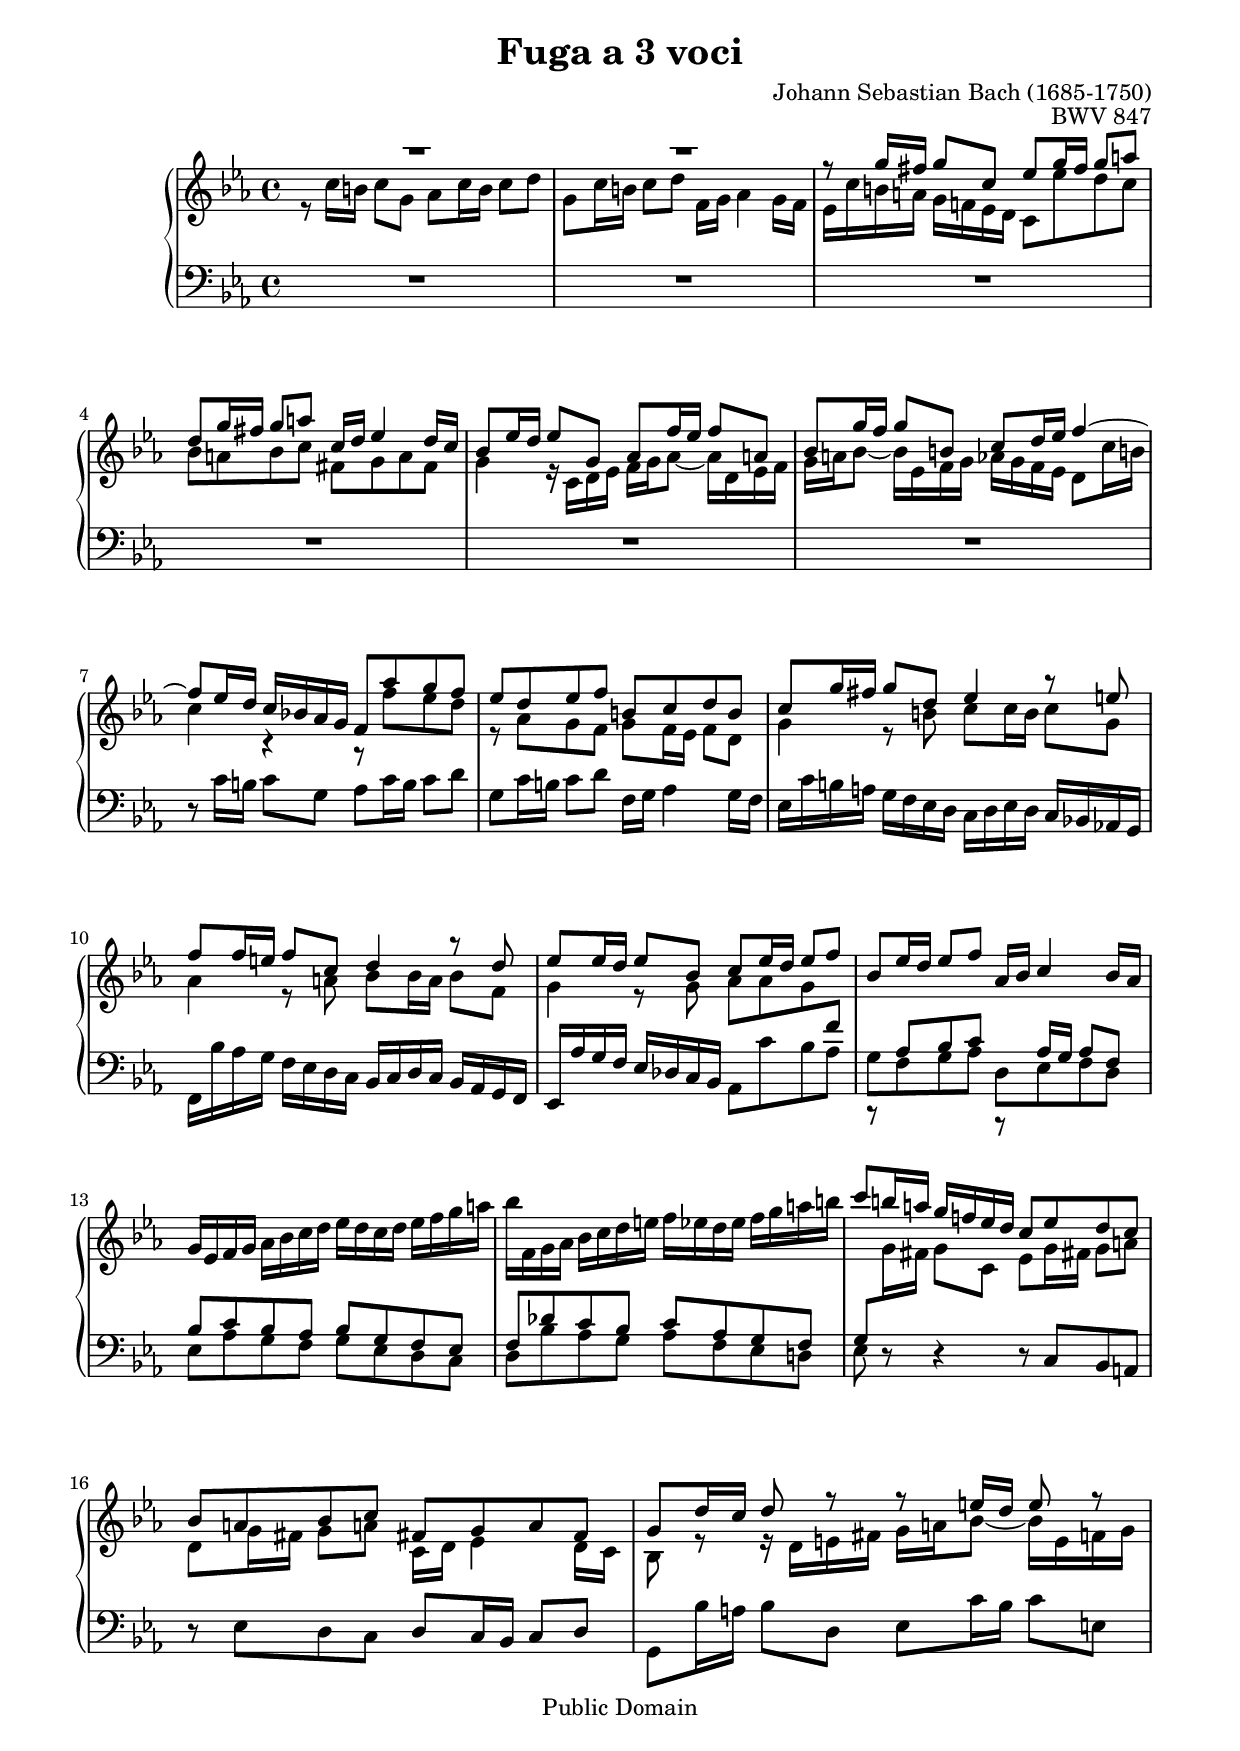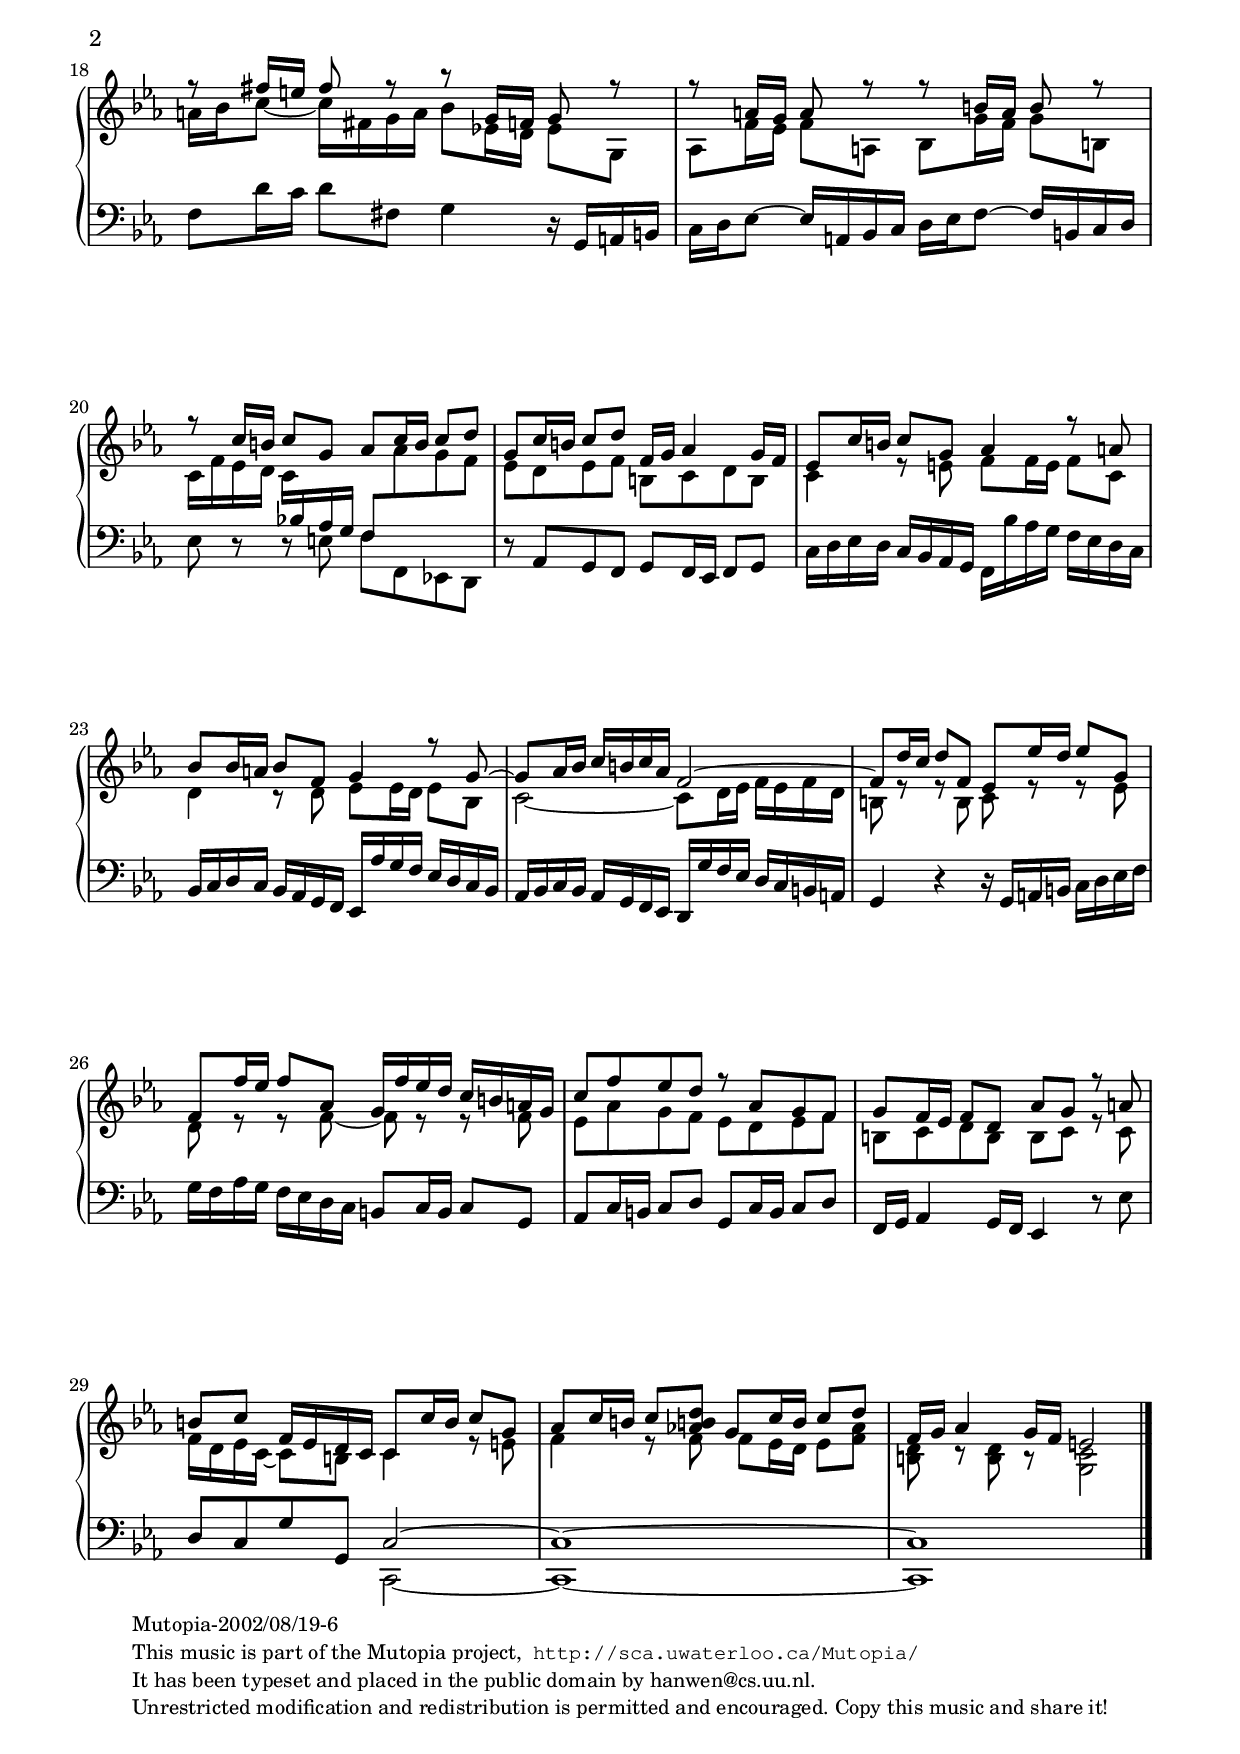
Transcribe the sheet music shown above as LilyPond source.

\header {
    title = "Fuga a 3 voci"
    opus = "BWV 847-Fuga"
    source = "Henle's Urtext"
    composer = "Johann Sebastian Bach (1685-1750)"
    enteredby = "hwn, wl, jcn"

				% mutopia headers.
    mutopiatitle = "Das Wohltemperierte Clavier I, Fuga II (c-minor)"
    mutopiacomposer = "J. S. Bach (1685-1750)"
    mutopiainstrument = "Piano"
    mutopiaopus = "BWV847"
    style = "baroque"
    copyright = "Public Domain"
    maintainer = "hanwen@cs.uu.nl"
    %% TODO: handle \footer, \head[er] properly
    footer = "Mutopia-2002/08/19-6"

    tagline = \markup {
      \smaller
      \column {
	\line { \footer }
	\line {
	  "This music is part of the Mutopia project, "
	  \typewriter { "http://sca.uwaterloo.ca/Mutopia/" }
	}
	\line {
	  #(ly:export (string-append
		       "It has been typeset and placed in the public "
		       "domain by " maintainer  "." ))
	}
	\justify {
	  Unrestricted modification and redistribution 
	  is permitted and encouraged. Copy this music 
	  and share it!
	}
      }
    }
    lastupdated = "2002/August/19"
  }



\version "2.7.32"




dux = \context Voice = "two"  \relative c''{
    \voiceTwo
    \clef violin

    r8 c16 b c8 g as c16 b c8 d |
    g, c16 b c8 d f,16 g as4 g16 f |
    es c' b a g f! es d c8 es' d c | 
    bes a bes c fis, g a fis |
    %%5
    g4 r16 c, d es f g as8~ as16 d, es f |
    g a bes8 ~ bes16 es, f g as g f es d8 c'16 b! |  
				% forced accident!
    c4 r4 r8 f es d |
    r8 as g f g f16 es f8 d | 
    g4 r8 b c c16 b c8 g |
    %%10 
    as4 r8 a bes bes16 a bes8 f |
    g4 r8 g as as g
    \change Staff = bass \stemUp 
    f |
    r8 
    as, bes c r8 as16 g as8 f8 |
    bes8 c bes as bes g f es |
    f des' c bes c as g f |
    %%15
    g8
    \change Staff = treble
    \stemDown

    g'16 fis g8 c, 
    es
    g16 fis! g8 a |
    d, g16 fis g8 a! c,16 d es4 d16 c |  % forced accident!
    bes8 r8 r16 d e fis g a bes8 ~ bes16 e, f g |
    a bes c8 ~ c16 fis,16 g a bes8 es,!16 d es8 g, |
    as f'16 es f8 a,8 bes g'16 f g8 b, |
    %%20
    c16 f es d
    c
    \change Staff = bass
    \stemUp
    bes! as g 
    f8 \change Staff = treble
    \stemDown
    as' g f |
    es d es f b, c d b |
    c4 r8 e8 f f16 e f8 c |
    d4 r8 d8 es8 es16 d es8 bes |
    c2 ~ c8 d16 es f es f d |
    %%25
    b8 r8 r b c r r es |
    d r r f ~ f r r f |
    es as g f es d es f |
    b, c d b b c r c |
    f16 d es c ~ c8 b c4 r8 e |
    %%30
    f4 r8 f f es16 d es8 <f as> |
    <b, d> r <b d> r <g c>2 |
}


comes = \context Voice = "one"  \relative c'' {
    \voiceOne
    \override MultiMeasureRest  #'staff-position = #6 
    R1 |
    R1 |
    r8 g'16 fis g8 c, es g16 fis g8 a |
    d,8 g16 fis g8 a c,16 d es4 d16 c |
    %%5
    bes8 es16 d es8 g,8 as f'16 es f8 a, 
    bes8 g'16 f g8 b, c8 d16 es f4 ~ |
    f8 es16 d c16 bes ! as g f8 as' g f 
    es d es f b, c d b |
    c g'16 fis g8 d es4 r8 e8 |
    %%10 
    f f16 e f8 c8 d4 r8 d |
    es8 es16 d es8 bes c es16 d es8 f |
    bes, es16 d es8 f as,16 bes c4 bes16 as |
    \stemNeutral g16 es f g as bes c d es d c d es f g a |
    bes f, g as bes c d e f es d es f g a b |
    %%15
    \stemUp c8 b16 a g f! es d c8 es d c |
    bes a bes c fis,! g a fis |    % forced accident
    g8 d'16 c d8 r8 r8 e16 d e8 r8 |
    r fis16 e fis8 r r g,16 f g8 r8 |
    r8 a16 g a8 r r b16 a b8 r |
    %%20
    r8 c16 b c8 g as c16 b c8 d |
    g, c16 b c8 d f,16 g as4 g16 f |
    es8 c'16 b c8 g as4 r8 a |
    bes8 bes16 a bes8 f8 g4 r8 g ~ |
    g as16 bes c b c as f2 ~ |
    %%25
    f8 d'16 c d8 f, es es'16 d es8 g, |
    f f'16 es f8 as, g16 f' es d c b a g |
    c8 f es d r as g f |
    g f16 es f8 d as' g r a |
    b c f,16 es d c c8 c'16 b c8 g |
    %%30
    as c16 b c8 <d b ! as !> g,8 c16 b c8 d |
    f,16 g as4 g16 f e2 |
}

bassdux = \context Voice = "three"  \relative c' {
    \clef bass
    R1 |
    R |
    R |
    R |
    %%5
    R |
    R1 |
    r8 c16 b c8 g as c16 b c8 d |
    g, c16 b c8 d f,16 g as4 g16 f | 
    es c' b a g f es d c d es d c bes! as! g |
				% -> \classic_accidentals
    %%10
    f bes' as g f es d c bes c d c bes as g f |
    es as' g f es des c bes as8 c' bes as |
    g8 f g as d, es f d |
    es as g f g es d c |
    d bes' as g as f es d! |
    %%15
    es8 r8 r4 r8 c bes a |
    r es' d c d c16 bes c8 d |
    g,8 bes'16 a bes8 d, es c'16 bes c8 e, |
    f d'16 c d8 fis, g4 r16 g, a b |
    c16 d es8~ es16 a, bes c d es f8~ f16 b, c d |
    %%20 
    es8 r r e \stemNeutral \stemDown f f, es! d \stemNeutral |
    r as' g f g f16 es f8 g |
    c16 d es d c bes as g f bes' as g f es d c |
    bes c d c bes as g f es as' g f es d c bes |
    as bes c bes as g f es d g' f es d c b a |
    %%25
    g4 r4 r16 g a b c d es f |
    g f as g f es d c b8 c16 b c8 g |
    as c16 b c8 d g, c16 b c8 d |
    f,16 g as4 g16 f es4 r8 es' |
    d c g' g, 
    %%30
    << {  c2 ~ | c1 ~ | c1 } \\
       {   c,2 ~ | c1 ~ | c1 }
   >> 
}


\book {
    \score {

	\context Score \with
	{
	    \override SpacingSpanner #'spacing-increment = #1.0
	    \override SpacingSpanner #'shortest-duration-space = #1.9	
	} \context PianoStaff << 
	    \override Score.TimeSignature  #'style = #'C
	    \context Staff = "treble" <<
		\key c \minor
		\dux
		{ \comes \bar "|." }
		\time 4/4
	    >>
	    \context Staff = "bass" <<
		\key c \minor
		\bassdux
	    >>
	>>

	\header{
	    opus = "BWV 847"
	}
	\layout {}
	\midi {
	    \tempo 4 =84
	}
    }
    \paper {
	line-width = 18.0 \cm
	ragged-last-bottom = ##f
    }
}
